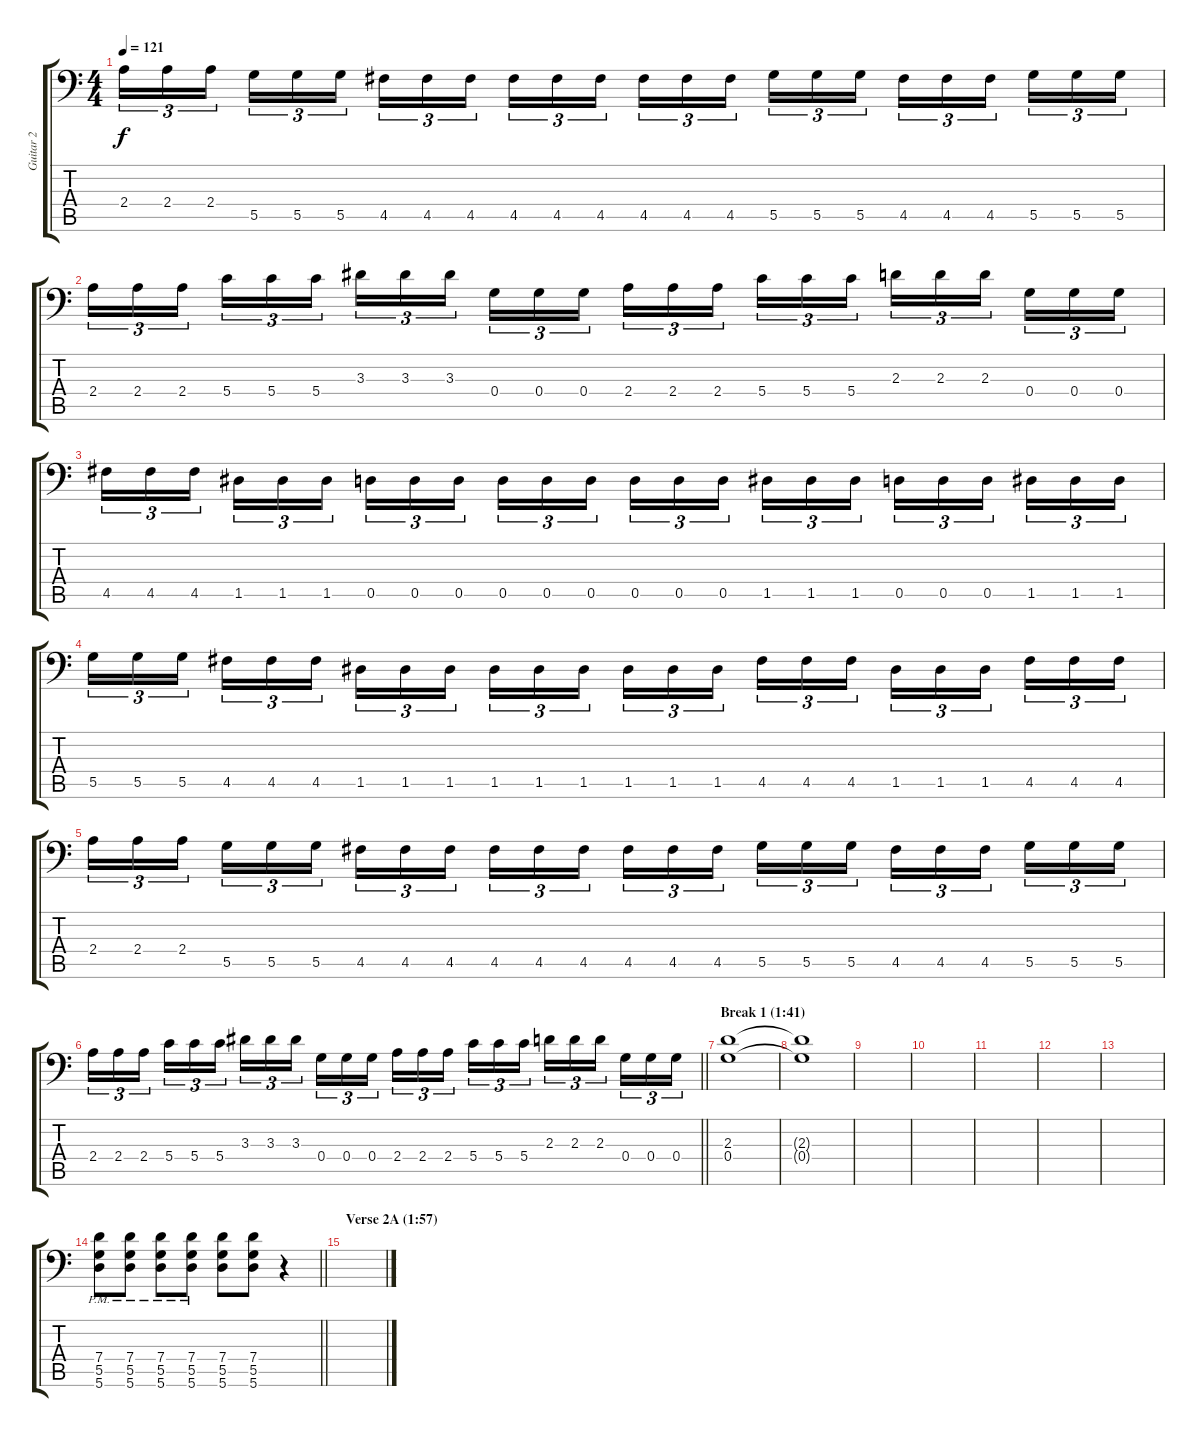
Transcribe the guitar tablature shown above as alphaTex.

\track ("Guitar 2" "Guitar 2") {instrument distortionguitar}
\staff {score tabs}
\tuning (A3 E3 C3 G2 D2 A1) {hide}
\ts (4 4)
\tempo 121
\clef f4
\ks c
2.4.16{tu (3 2) dy f} 2.4.16{tu (3 2)} 2.4.16{tu (3 2) beam splitsecondary} 5.5.16{tu (3 2)} 5.5.16{tu (3 2)} 5.5.16{tu (3 2)} 4.5.16{tu (3 2)} 4.5.16{tu (3 2)} 4.5.16{tu (3 2) beam splitsecondary} 4.5.16{tu (3 2)} 4.5.16{tu (3 2)} 4.5.16{tu (3 2)} 4.5.16{tu (3 2)} 4.5.16{tu (3 2)} 4.5.16{tu (3 2) beam splitsecondary} 5.5.16{tu (3 2)} 5.5.16{tu (3 2)} 5.5.16{tu (3 2)} 4.5.16{tu (3 2)} 4.5.16{tu (3 2)} 4.5.16{tu (3 2) beam splitsecondary} 5.5.16{tu (3 2)} 5.5.16{tu (3 2)} 5.5.16{tu (3 2)} |
2.4.16{tu (3 2)} 2.4.16{tu (3 2)} 2.4.16{tu (3 2) beam splitsecondary} 5.4.16{tu (3 2)} 5.4.16{tu (3 2)} 5.4.16{tu (3 2)} 3.3.16{tu (3 2)} 3.3.16{tu (3 2)} 3.3.16{tu (3 2) beam splitsecondary} 0.4.16{tu (3 2)} 0.4.16{tu (3 2)} 0.4.16{tu (3 2)} 2.4.16{tu (3 2)} 2.4.16{tu (3 2)} 2.4.16{tu (3 2) beam splitsecondary} 5.4.16{tu (3 2)} 5.4.16{tu (3 2)} 5.4.16{tu (3 2)} 2.3.16{tu (3 2)} 2.3.16{tu (3 2)} 2.3.16{tu (3 2) beam splitsecondary} 0.4.16{tu (3 2)} 0.4.16{tu (3 2)} 0.4.16{tu (3 2)} |
4.5.16{tu (3 2)} 4.5.16{tu (3 2)} 4.5.16{tu (3 2) beam splitsecondary} 1.5.16{tu (3 2)} 1.5.16{tu (3 2)} 1.5.16{tu (3 2)} 0.5.16{tu (3 2)} 0.5.16{tu (3 2)} 0.5.16{tu (3 2) beam splitsecondary} 0.5.16{tu (3 2)} 0.5.16{tu (3 2)} 0.5.16{tu (3 2)} 0.5.16{tu (3 2)} 0.5.16{tu (3 2)} 0.5.16{tu (3 2) beam splitsecondary} 1.5.16{tu (3 2)} 1.5.16{tu (3 2)} 1.5.16{tu (3 2)} 0.5.16{tu (3 2)} 0.5.16{tu (3 2)} 0.5.16{tu (3 2) beam splitsecondary} 1.5.16{tu (3 2)} 1.5.16{tu (3 2)} 1.5.16{tu (3 2)} |
5.5.16{tu (3 2)} 5.5.16{tu (3 2)} 5.5.16{tu (3 2) beam splitsecondary} 4.5.16{tu (3 2)} 4.5.16{tu (3 2)} 4.5.16{tu (3 2)} 1.5.16{tu (3 2)} 1.5.16{tu (3 2)} 1.5.16{tu (3 2) beam splitsecondary} 1.5.16{tu (3 2)} 1.5.16{tu (3 2)} 1.5.16{tu (3 2)} 1.5.16{tu (3 2)} 1.5.16{tu (3 2)} 1.5.16{tu (3 2) beam splitsecondary} 4.5.16{tu (3 2)} 4.5.16{tu (3 2)} 4.5.16{tu (3 2)} 1.5.16{tu (3 2)} 1.5.16{tu (3 2)} 1.5.16{tu (3 2) beam splitsecondary} 4.5.16{tu (3 2)} 4.5.16{tu (3 2)} 4.5.16{tu (3 2)} |
2.4.16{tu (3 2)} 2.4.16{tu (3 2)} 2.4.16{tu (3 2) beam splitsecondary} 5.5.16{tu (3 2)} 5.5.16{tu (3 2)} 5.5.16{tu (3 2)} 4.5.16{tu (3 2)} 4.5.16{tu (3 2)} 4.5.16{tu (3 2) beam splitsecondary} 4.5.16{tu (3 2)} 4.5.16{tu (3 2)} 4.5.16{tu (3 2)} 4.5.16{tu (3 2)} 4.5.16{tu (3 2)} 4.5.16{tu (3 2) beam splitsecondary} 5.5.16{tu (3 2)} 5.5.16{tu (3 2)} 5.5.16{tu (3 2)} 4.5.16{tu (3 2)} 4.5.16{tu (3 2)} 4.5.16{tu (3 2) beam splitsecondary} 5.5.16{tu (3 2)} 5.5.16{tu (3 2)} 5.5.16{tu (3 2)} |
\barLineRight lightlight
2.4.16{tu (3 2)} 2.4.16{tu (3 2)} 2.4.16{tu (3 2) beam splitsecondary} 5.4.16{tu (3 2)} 5.4.16{tu (3 2)} 5.4.16{tu (3 2)} 3.3.16{tu (3 2)} 3.3.16{tu (3 2)} 3.3.16{tu (3 2) beam splitsecondary} 0.4.16{tu (3 2)} 0.4.16{tu (3 2)} 0.4.16{tu (3 2)} 2.4.16{tu (3 2)} 2.4.16{tu (3 2)} 2.4.16{tu (3 2) beam splitsecondary} 5.4.16{tu (3 2)} 5.4.16{tu (3 2)} 5.4.16{tu (3 2)} 2.3.16{tu (3 2)} 2.3.16{tu (3 2)} 2.3.16{tu (3 2) beam splitsecondary} 0.4.16{tu (3 2)} 0.4.16{tu (3 2)} 0.4.16{tu (3 2)} |
\section ("" "Break 1 (1:41)")
(2.3 0.4).1{volume 3} |
(2.3{t} 0.4{t}).1 |
|
|
|
|
|
\barLineRight lightlight
(7.4{pm} 5.5{pm} 5.6).8 (7.4{pm} 5.5{pm} 5.6).8 (7.4{pm} 5.5{pm} 5.6).8 (7.4{pm} 5.5{pm} 5.6).8 (7.4 5.5 5.6).8 (7.4 5.5 5.6).8 r.4 |
\section ("" "Verse 2A (1:57)")
